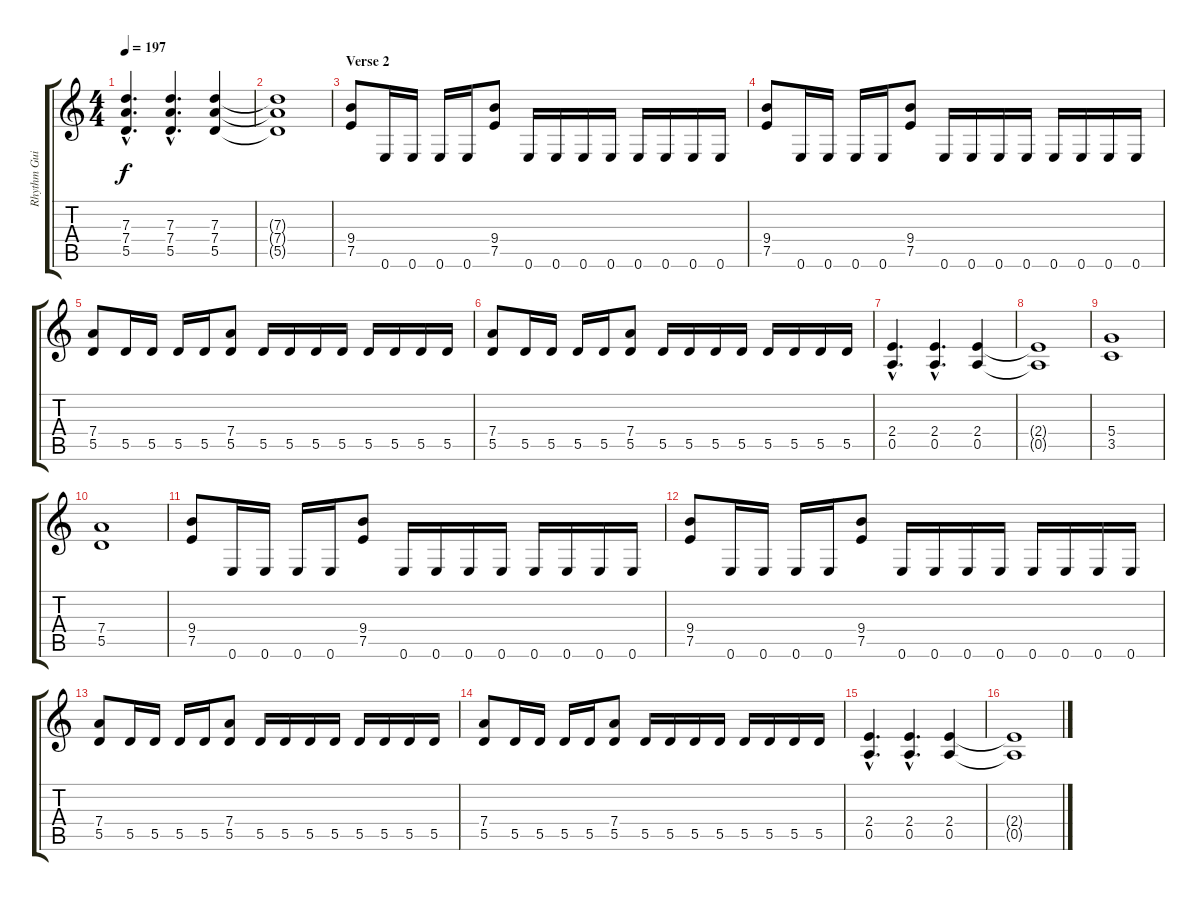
\track ("Rhythm Guitar 2" "Rhythm Gui") {instrument distortionguitar}
\staff {score tabs}
\tuning (E4 B3 G3 D3 A2 E2) {hide}
\ts (4 4)
\tempo 197
\clef g2
\ks c
(7.3{hac} 7.4{hac} 5.5{hac}).4{d dy f} (7.3{hac} 7.4{hac} 5.5{hac}).4{d} (7.3 7.4 5.5).4 |
(7.3{t} 7.4{t} 5.5{t}).1 |
\section ("" "Verse 2")
(9.4 7.5).8 0.6.16 0.6.16 0.6.16 0.6.16 (9.4 7.5).8 0.6.16 0.6.16 0.6.16 0.6.16 0.6.16 0.6.16 0.6.16 0.6.16 |
(9.4 7.5).8 0.6.16 0.6.16 0.6.16 0.6.16 (9.4 7.5).8 0.6.16 0.6.16 0.6.16 0.6.16 0.6.16 0.6.16 0.6.16 0.6.16 |
(7.4 5.5).8 5.5.16 5.5.16 5.5.16 5.5.16 (7.4 5.5).8 5.5.16 5.5.16 5.5.16 5.5.16 5.5.16 5.5.16 5.5.16 5.5.16 |
(7.4 5.5).8 5.5.16 5.5.16 5.5.16 5.5.16 (7.4 5.5).8 5.5.16 5.5.16 5.5.16 5.5.16 5.5.16 5.5.16 5.5.16 5.5.16 |
(2.4{hac} 0.5{hac}).4{d} (2.4{hac} 0.5{hac}).4{d} (2.4 0.5).4 |
(2.4{t} 0.5{t}).1 |
(5.4 3.5).1 |
(7.4 5.5).1 |
(9.4 7.5).8 0.6.16 0.6.16 0.6.16 0.6.16 (9.4 7.5).8 0.6.16 0.6.16 0.6.16 0.6.16 0.6.16 0.6.16 0.6.16 0.6.16 |
(9.4 7.5).8 0.6.16 0.6.16 0.6.16 0.6.16 (9.4 7.5).8 0.6.16 0.6.16 0.6.16 0.6.16 0.6.16 0.6.16 0.6.16 0.6.16 |
(7.4 5.5).8 5.5.16 5.5.16 5.5.16 5.5.16 (7.4 5.5).8 5.5.16 5.5.16 5.5.16 5.5.16 5.5.16 5.5.16 5.5.16 5.5.16 |
(7.4 5.5).8 5.5.16 5.5.16 5.5.16 5.5.16 (7.4 5.5).8 5.5.16 5.5.16 5.5.16 5.5.16 5.5.16 5.5.16 5.5.16 5.5.16 |
(2.4{hac} 0.5{hac}).4{d} (2.4{hac} 0.5{hac}).4{d} (2.4 0.5).4 |
(2.4{t} 0.5{t}).1
